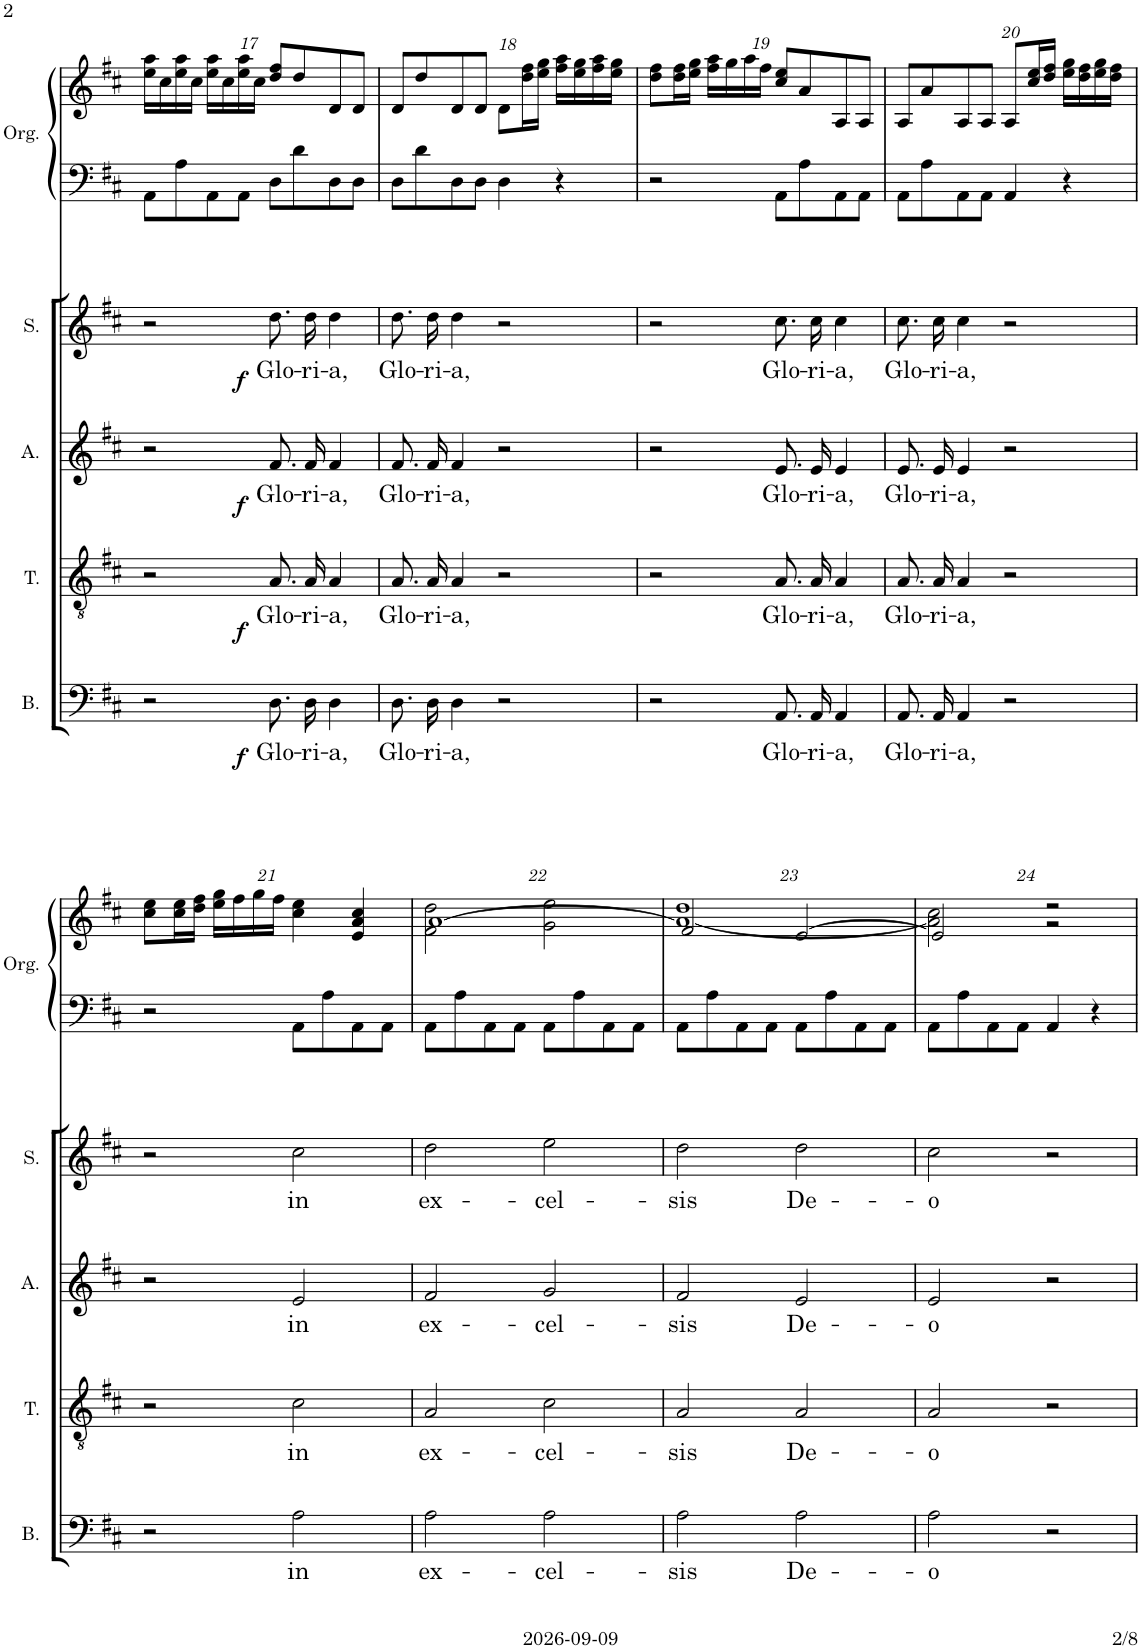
**kern	**text	**dynam	**kern	**text	**dynam	**kern	**text	**dynam	**kern	**text	**dynam	**kern	**kern
*part5	*part5	*part5	*part4	*part4	*part4	*part3	*part3	*part3	*part2	*part2	*part2	*part1	*part1
*staff6	*staff6	*staff6	*staff5	*staff5	*staff5	*staff4	*staff4	*staff4	*staff3	*staff3	*staff3	*staff2	*staff1
*I"Bass	*	*	*I"Tenor	*	*	*I"Alto	*	*	*I"Soprano	*	*	*I"Organ	*
*I'B.	*	*	*I'T.	*	*	*I'A.	*	*	*I'S.	*	*	*I'Org.	*
!!LO:PB:g=z
*clefF4	*	*	*clefGv2	*	*	*clefG2	*	*	*clefG2	*	*	*clefF4	*clefG2
*k[f#c#]	*	*	*k[f#c#]	*	*	*k[f#c#]	*	*	*k[f#c#]	*	*	*k[f#c#]	*k[f#c#]
*M4/4	*	*	*M4/4	*	*	*M4/4	*	*	*M4/4	*	*	*M4/4	*M4/4
*met(c)	*	*	*met(c)	*	*	*met(c)	*	*	*met(c)	*	*	*met(c)	*met(c)
=17	=17	=17	=17	=17	=17	=17	=17	=17	=17	=17	=17	=17	=17
2r	.	.	2r	.	.	2r	.	.	2r	.	.	8AA\L	16ee\ 16aa\LL
.	.	.	.	.	.	.	.	.	.	.	.	.	16cc#\
.	.	.	.	.	.	.	.	.	.	.	.	8A\	16ee\ 16aa\
.	.	.	.	.	.	.	.	.	.	.	.	.	16cc#\JJ
.	.	.	.	.	.	.	.	.	.	.	.	8AA\	16ee\ 16aa\LL
.	.	.	.	.	.	.	.	.	.	.	.	.	16cc#\
.	.	.	.	.	.	.	.	.	.	.	.	8AA\J	16ee\ 16aa\
.	.	.	.	.	.	.	.	.	.	.	.	.	16cc#\JJ
!	!LO:LY:b	!LO:DY:b	!	!LO:LY:b	!LO:DY:b	!	!LO:LY:b	!LO:DY:b	!	!LO:LY:b	!LO:DY:b	!	!
8.D\L	Glo-	f	8.A/L	Glo-	f	8.f#/L	Glo-	f	8.dd\L	Glo-	f	8D\L	8dd/ 8ff#/L
.	.	.	.	.	.	.	.	.	.	.	.	8d\	8dd/
!	!LO:LY:b	!	!	!LO:LY:b	!	!	!LO:LY:b	!	!	!LO:LY:b	!	!	!
16D\Jk	-ri-	.	16A/Jk	-ri-	.	16f#/Jk	-ri-	.	16dd\Jk	-ri-	.	.	.
!	!LO:LY:b	!	!	!LO:LY:b	!	!	!LO:LY:b	!	!	!LO:LY:b	!	!	!
4D\	-a,	.	4A/	-a,	.	4f#/	-a,	.	4dd\	-a,	.	8D\	8d/
.	.	.	.	.	.	.	.	.	.	.	.	8D\J	8d/J
=18	=18	=18	=18	=18	=18	=18	=18	=18	=18	=18	=18	=18	=18
!	!LO:LY:b	!	!	!LO:LY:b	!	!	!LO:LY:b	!	!	!LO:LY:b	!	!	!
8.D\L	Glo-	.	8.A/L	Glo-	.	8.f#/L	Glo-	.	8.dd\L	Glo-	.	8D\L	8d/L
.	.	.	.	.	.	.	.	.	.	.	.	8d\	8dd/
!	!LO:LY:b	!	!	!LO:LY:b	!	!	!LO:LY:b	!	!	!LO:LY:b	!	!	!
16D\Jk	-ri-	.	16A/Jk	-ri-	.	16f#/Jk	-ri-	.	16dd\Jk	-ri-	.	.	.
!	!LO:LY:b	!	!	!LO:LY:b	!	!	!LO:LY:b	!	!	!LO:LY:b	!	!	!
4D\	-a,	.	4A/	-a,	.	4f#/	-a,	.	4dd\	-a,	.	8D\	8d/
.	.	.	.	.	.	.	.	.	.	.	.	8D\J	8d/J
2r	.	.	2r	.	.	2r	.	.	2r	.	.	4D\	8d\L
.	.	.	.	.	.	.	.	.	.	.	.	.	16dd\ 16ff#\L
.	.	.	.	.	.	.	.	.	.	.	.	.	16ee\ 16gg\JJ
.	.	.	.	.	.	.	.	.	.	.	.	4r	16ff#\ 16aa\LL
.	.	.	.	.	.	.	.	.	.	.	.	.	16ee\ 16gg\
.	.	.	.	.	.	.	.	.	.	.	.	.	16ff#\ 16aa\
.	.	.	.	.	.	.	.	.	.	.	.	.	16ee\ 16gg\JJ
=19	=19	=19	=19	=19	=19	=19	=19	=19	=19	=19	=19	=19	=19
2r	.	.	2r	.	.	2r	.	.	2r	.	.	2r	8dd\ 8ff#\L
.	.	.	.	.	.	.	.	.	.	.	.	.	16dd\ 16ff#\L
.	.	.	.	.	.	.	.	.	.	.	.	.	16ee\ 16gg\JJ
.	.	.	.	.	.	.	.	.	.	.	.	.	16ff#\ 16aa\LL
.	.	.	.	.	.	.	.	.	.	.	.	.	16gg\
.	.	.	.	.	.	.	.	.	.	.	.	.	16aa\
.	.	.	.	.	.	.	.	.	.	.	.	.	16ff#\JJ
!	!LO:LY:b	!	!	!LO:LY:b	!	!	!LO:LY:b	!	!	!LO:LY:b	!	!	!
8.AA/L	Glo-	.	8.A/L	Glo-	.	8.e/L	Glo-	.	8.cc#\L	Glo-	.	8AA\L	8cc#/ 8ee/L
.	.	.	.	.	.	.	.	.	.	.	.	8A\	8a/
!	!LO:LY:b	!	!	!LO:LY:b	!	!	!LO:LY:b	!	!	!LO:LY:b	!	!	!
16AA/Jk	-ri-	.	16A/Jk	-ri-	.	16e/Jk	-ri-	.	16cc#\Jk	-ri-	.	.	.
!	!LO:LY:b	!	!	!LO:LY:b	!	!	!LO:LY:b	!	!	!LO:LY:b	!	!	!
4AA/	-a,	.	4A/	-a,	.	4e/	-a,	.	4cc#\	-a,	.	8AA\	8A/
.	.	.	.	.	.	.	.	.	.	.	.	8AA\J	8A/J
=20	=20	=20	=20	=20	=20	=20	=20	=20	=20	=20	=20	=20	=20
!	!LO:LY:b	!	!	!LO:LY:b	!	!	!LO:LY:b	!	!	!LO:LY:b	!	!	!
8.AA/L	Glo-	.	8.A/L	Glo-	.	8.e/L	Glo-	.	8.cc#\L	Glo-	.	8AA\L	8A/L
.	.	.	.	.	.	.	.	.	.	.	.	8A\	8a/
!	!LO:LY:b	!	!	!LO:LY:b	!	!	!LO:LY:b	!	!	!LO:LY:b	!	!	!
16AA/Jk	-ri-	.	16A/Jk	-ri-	.	16e/Jk	-ri-	.	16cc#\Jk	-ri-	.	.	.
!	!LO:LY:b	!	!	!LO:LY:b	!	!	!LO:LY:b	!	!	!LO:LY:b	!	!	!
4AA/	-a,	.	4A/	-a,	.	4e/	-a,	.	4cc#\	-a,	.	8AA\	8A/
.	.	.	.	.	.	.	.	.	.	.	.	8AA\J	8A/J
2r	.	.	2r	.	.	2r	.	.	2r	.	.	4AA/	8A/L
.	.	.	.	.	.	.	.	.	.	.	.	.	16cc#/ 16ee/L
.	.	.	.	.	.	.	.	.	.	.	.	.	16dd/ 16ff#/JJ
.	.	.	.	.	.	.	.	.	.	.	.	4r	16ee\ 16gg\LL
.	.	.	.	.	.	.	.	.	.	.	.	.	16dd\ 16ff#\
.	.	.	.	.	.	.	.	.	.	.	.	.	16ee\ 16gg\
.	.	.	.	.	.	.	.	.	.	.	.	.	16dd\ 16ff#\JJ
!!LO:LB:g=z
=21	=21	=21	=21	=21	=21	=21	=21	=21	=21	=21	=21	=21	=21
2r	.	.	2r	.	.	2r	.	.	2r	.	.	2r	8cc#\ 8ee\L
.	.	.	.	.	.	.	.	.	.	.	.	.	16cc#\ 16ee\L
.	.	.	.	.	.	.	.	.	.	.	.	.	16dd\ 16ff#\JJ
.	.	.	.	.	.	.	.	.	.	.	.	.	16ee\ 16gg\LL
.	.	.	.	.	.	.	.	.	.	.	.	.	16ff#\
.	.	.	.	.	.	.	.	.	.	.	.	.	16gg\
.	.	.	.	.	.	.	.	.	.	.	.	.	16ff#\JJ
!	!LO:LY:b	!	!	!LO:LY:b	!	!	!LO:LY:b	!	!	!LO:LY:b	!	!	!
2A\	in	.	2c#\	in	.	2e/	in	.	2cc#\	in	.	8AA\L	4cc#\ 4ee\
.	.	.	.	.	.	.	.	.	.	.	.	8A\	.
.	.	.	.	.	.	.	.	.	.	.	.	8AA\	4e/ 4a/ 4cc#/
.	.	.	.	.	.	.	.	.	.	.	.	8AA\J	.
=22	=22	=22	=22	=22	=22	=22	=22	=22	=22	=22	=22	=22	=22
!	!LO:LY:b	!	!	!LO:LY:b	!	!	!LO:LY:b	!	!	!LO:LY:b	!	!	!
*	*	*	*	*	*	*	*	*	*	*	*	*	*^
2A\	ex-	.	2A/	ex-	.	2f#/	ex-	.	2dd\	ex-	.	8AA\L	[1a	2f#\ 2dd\
.	.	.	.	.	.	.	.	.	.	.	.	8A\	.	.
.	.	.	.	.	.	.	.	.	.	.	.	8AA\	.	.
.	.	.	.	.	.	.	.	.	.	.	.	8AA\J	.	.
!	!LO:LY:b	!	!	!LO:LY:b	!	!	!LO:LY:b	!	!	!LO:LY:b	!	!	!	!
2A\	-cel-	.	2c#\	-cel-	.	2g/	-cel-	.	2ee\	-cel-	.	8AA\L	.	2g\ 2ee\
.	.	.	.	.	.	.	.	.	.	.	.	8A\	.	.
.	.	.	.	.	.	.	.	.	.	.	.	8AA\	.	.
.	.	.	.	.	.	.	.	.	.	.	.	8AA\J	.	.
=23	=23	=23	=23	=23	=23	=23	=23	=23	=23	=23	=23	=23	=23	=23
!	!LO:LY:b	!	!	!LO:LY:b	!	!	!LO:LY:b	!	!	!LO:LY:b	!	!	!	!
2A\	-sis	.	2A/	-sis	.	2f#/	-sis	.	2dd\	-sis	.	8AA\L	2f#/	1a_ 1dd
.	.	.	.	.	.	.	.	.	.	.	.	8A\	.	.
.	.	.	.	.	.	.	.	.	.	.	.	8AA\	.	.
.	.	.	.	.	.	.	.	.	.	.	.	8AA\J	.	.
!	!LO:LY:b	!	!	!LO:LY:b	!	!	!LO:LY:b	!	!	!LO:LY:b	!	!	!	!
2A\	De-	.	2A/	De-	.	2e/	De-	.	2dd\	De-	.	8AA\L	[2e/	.
.	.	.	.	.	.	.	.	.	.	.	.	8A\	.	.
.	.	.	.	.	.	.	.	.	.	.	.	8AA\	.	.
.	.	.	.	.	.	.	.	.	.	.	.	8AA\J	.	.
=24	=24	=24	=24	=24	=24	=24	=24	=24	=24	=24	=24	=24	=24	=24
!	!LO:LY:b	!	!	!LO:LY:b	!	!	!LO:LY:b	!	!	!LO:LY:b	!	!	!	!
2A\	-o	.	2A/	-o	.	2e/	-o	.	2cc#\	-o	.	8AA\L	2e/]	2a\] 2cc#\
.	.	.	.	.	.	.	.	.	.	.	.	8A\	.	.
.	.	.	.	.	.	.	.	.	.	.	.	8AA\	.	.
.	.	.	.	.	.	.	.	.	.	.	.	8AA\J	.	.
2r	.	.	2r	.	.	2r	.	.	2r	.	.	4AA/	2r	2r
.	.	.	.	.	.	.	.	.	.	.	.	4r	.	.
*	*	*	*	*	*	*	*	*	*	*	*	*	*v	*v
=	=	=	=	=	=	=	=	=	=	=	=	=	=
*-	*-	*-	*-	*-	*-	*-	*-	*-	*-	*-	*-	*-	*-
